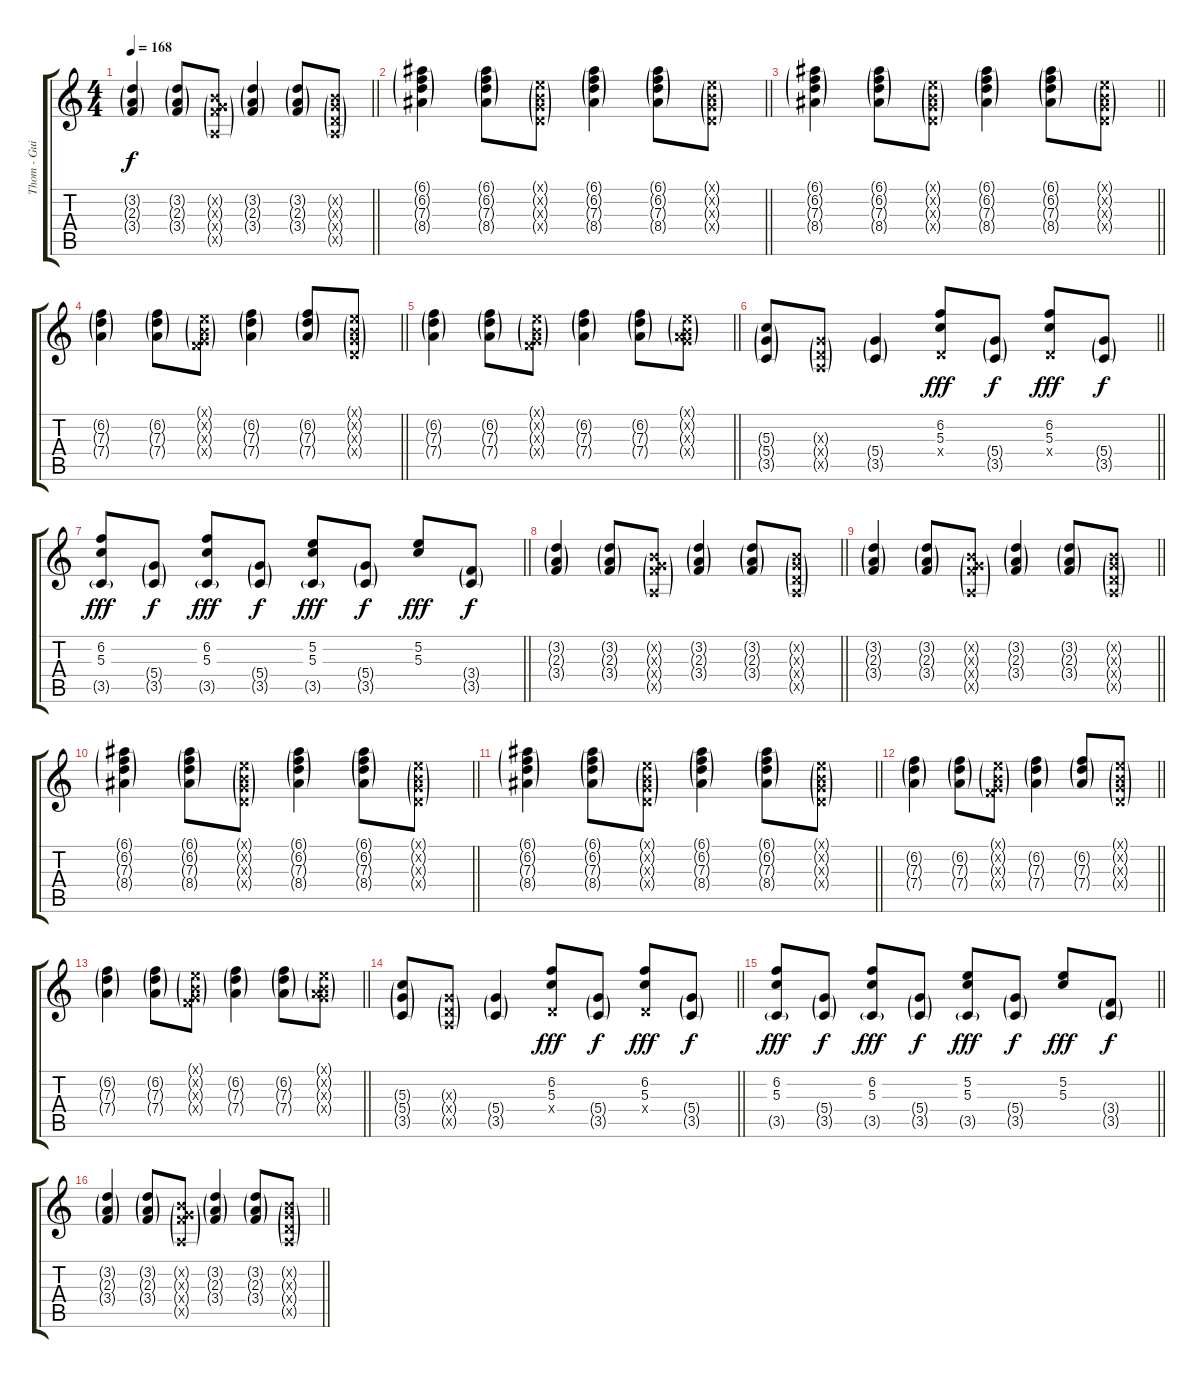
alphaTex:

\track ("Thom - Guitar" "Thom - Gui") {instrument overdrivenguitar}
\staff {score tabs}
\tuning (E4 B3 G3 D3 A2 D2) {hide}
\ts (4 4)
\tempo 168
\clef g2
\barLineRight lightlight
\ks c
(3.2{g} 2.3{g} 3.4{g}).4{dy f instrument acousticguitarnylon} (3.2{g} 2.3{g} 3.4{g}).8 (0.2{g x} 0.3{g x} 3.4{g x} 0.5{g x}).8 (3.2{g} 2.3{g} 3.4{g}).4 (3.2{g} 2.3{g} 3.4{g}).8 (0.2{g x} 0.3{g x} 0.4{g x} 0.5{g x}).8 |
\barLineRight lightlight
(6.1{g} 6.2{g} 7.3{g} 8.4{g}).4{instrument acousticguitarnylon} (6.1{g} 6.2{g} 7.3{g} 8.4{g}).8 (0.1{g x} 0.2{g x} 0.3{g x} 0.4{g x}).8 (6.1{g} 6.2{g} 7.3{g} 8.4{g}).4 (6.1{g} 6.2{g} 7.3{g} 8.4{g}).8 (0.1{g x} 0.2{g x} 0.3{g x} 0.4{g x}).8 |
\barLineRight lightlight
(6.1{g} 6.2{g} 7.3{g} 8.4{g}).4 (6.1{g} 6.2{g} 7.3{g} 8.4{g}).8 (0.1{g x} 0.2{g x} 0.3{g x} 0.4{g x}).8 (6.1{g} 6.2{g} 7.3{g} 8.4{g}).4 (6.1{g} 6.2{g} 7.3{g} 8.4{g}).8 (0.1{g x} 0.2{g x} 0.3{g x} 0.4{g x}).8 |
\barLineRight lightlight
(6.2{g} 7.3{g} 7.4{g}).4 (6.2{g} 7.3{g} 7.4{g}).8 (0.1{g x} 0.2{g x} 0.3{g x} 3.4{g x}).8 (6.2{g} 7.3{g} 7.4{g}).4 (6.2{g} 7.3{g} 7.4{g}).8 (0.1{g x} 0.2{g x} 0.3{g x} 0.4{g x}).8 |
\barLineRight lightlight
(6.2{g} 7.3{g} 7.4{g}).4 (6.2{g} 7.3{g} 7.4{g}).8 (0.1{g x} 0.2{g x} 0.3{g x} 3.4{g x}).8 (6.2{g} 7.3{g} 7.4{g}).4 (6.2{g} 7.3{g} 7.4{g}).8 (0.1{g x} 0.2{g x} 0.3{g x} 7.4{g x}).8 |
\barLineRight lightlight
(5.3{g} 5.4{g} 3.5{g}).8 (0.3{g x} 0.4{g x} 0.5{g x}).8 (5.4{g} 3.5{g}).4 (6.2 5.3 0.4{x}).8{dy fff} (5.4{g} 3.5{g}).8{dy f} (6.2 5.3 0.4{x}).8{dy fff} (5.4{g} 3.5{g}).8{dy f} |
\barLineRight lightlight
(6.2 5.3 3.5{g}).8{dy fff} (5.4{g} 3.5{g}).8{dy f} (6.2 5.3 3.5{g}).8{dy fff} (5.4{g} 3.5{g}).8{dy f} (5.2 5.3 3.5{g}).8{dy fff} (5.4{g} 3.5{g}).8{dy f} (5.2 5.3).8{dy fff} (3.4{g} 3.5{g}).8{dy f} |
\barLineRight lightlight
(3.2{g} 2.3{g} 3.4{g}).4{instrument acousticguitarnylon} (3.2{g} 2.3{g} 3.4{g}).8 (0.2{g x} 0.3{g x} 3.4{g x} 0.5{g x}).8 (3.2{g} 2.3{g} 3.4{g}).4 (3.2{g} 2.3{g} 3.4{g}).8 (0.2{g x} 0.3{g x} 0.4{g x} 0.5{g x}).8 |
\barLineRight lightlight
(3.2{g} 2.3{g} 3.4{g}).4{instrument acousticguitarnylon} (3.2{g} 2.3{g} 3.4{g}).8 (0.2{g x} 0.3{g x} 3.4{g x} 0.5{g x}).8 (3.2{g} 2.3{g} 3.4{g}).4 (3.2{g} 2.3{g} 3.4{g}).8 (0.2{g x} 0.3{g x} 0.4{g x} 0.5{g x}).8 |
\barLineRight lightlight
(6.1{g} 6.2{g} 7.3{g} 8.4{g}).4{instrument acousticguitarnylon} (6.1{g} 6.2{g} 7.3{g} 8.4{g}).8 (0.1{g x} 0.2{g x} 0.3{g x} 0.4{g x}).8 (6.1{g} 6.2{g} 7.3{g} 8.4{g}).4 (6.1{g} 6.2{g} 7.3{g} 8.4{g}).8 (0.1{g x} 0.2{g x} 0.3{g x} 0.4{g x}).8 |
\barLineRight lightlight
(6.1{g} 6.2{g} 7.3{g} 8.4{g}).4 (6.1{g} 6.2{g} 7.3{g} 8.4{g}).8 (0.1{g x} 0.2{g x} 0.3{g x} 0.4{g x}).8 (6.1{g} 6.2{g} 7.3{g} 8.4{g}).4 (6.1{g} 6.2{g} 7.3{g} 8.4{g}).8 (0.1{g x} 0.2{g x} 0.3{g x} 0.4{g x}).8 |
\barLineRight lightlight
(6.2{g} 7.3{g} 7.4{g}).4 (6.2{g} 7.3{g} 7.4{g}).8 (0.1{g x} 0.2{g x} 0.3{g x} 3.4{g x}).8 (6.2{g} 7.3{g} 7.4{g}).4 (6.2{g} 7.3{g} 7.4{g}).8 (0.1{g x} 0.2{g x} 0.3{g x} 0.4{g x}).8 |
\barLineRight lightlight
(6.2{g} 7.3{g} 7.4{g}).4 (6.2{g} 7.3{g} 7.4{g}).8 (0.1{g x} 0.2{g x} 0.3{g x} 3.4{g x}).8 (6.2{g} 7.3{g} 7.4{g}).4 (6.2{g} 7.3{g} 7.4{g}).8 (0.1{g x} 0.2{g x} 0.3{g x} 7.4{g x}).8 |
\barLineRight lightlight
(5.3{g} 5.4{g} 3.5{g}).8 (0.3{g x} 0.4{g x} 0.5{g x}).8 (5.4{g} 3.5{g}).4 (6.2 5.3 0.4{x}).8{dy fff} (5.4{g} 3.5{g}).8{dy f} (6.2 5.3 0.4{x}).8{dy fff} (5.4{g} 3.5{g}).8{dy f} |
\barLineRight lightlight
(6.2 5.3 3.5{g}).8{dy fff} (5.4{g} 3.5{g}).8{dy f} (6.2 5.3 3.5{g}).8{dy fff} (5.4{g} 3.5{g}).8{dy f} (5.2 5.3 3.5{g}).8{dy fff} (5.4{g} 3.5{g}).8{dy f} (5.2 5.3).8{dy fff} (3.4{g} 3.5{g}).8{dy f} |
\barLineRight lightlight
(3.2{g} 2.3{g} 3.4{g}).4{instrument acousticguitarnylon} (3.2{g} 2.3{g} 3.4{g}).8 (0.2{g x} 0.3{g x} 3.4{g x} 0.5{g x}).8 (3.2{g} 2.3{g} 3.4{g}).4 (3.2{g} 2.3{g} 3.4{g}).8 (0.2{g x} 0.3{g x} 0.4{g x} 0.5{g x}).8
